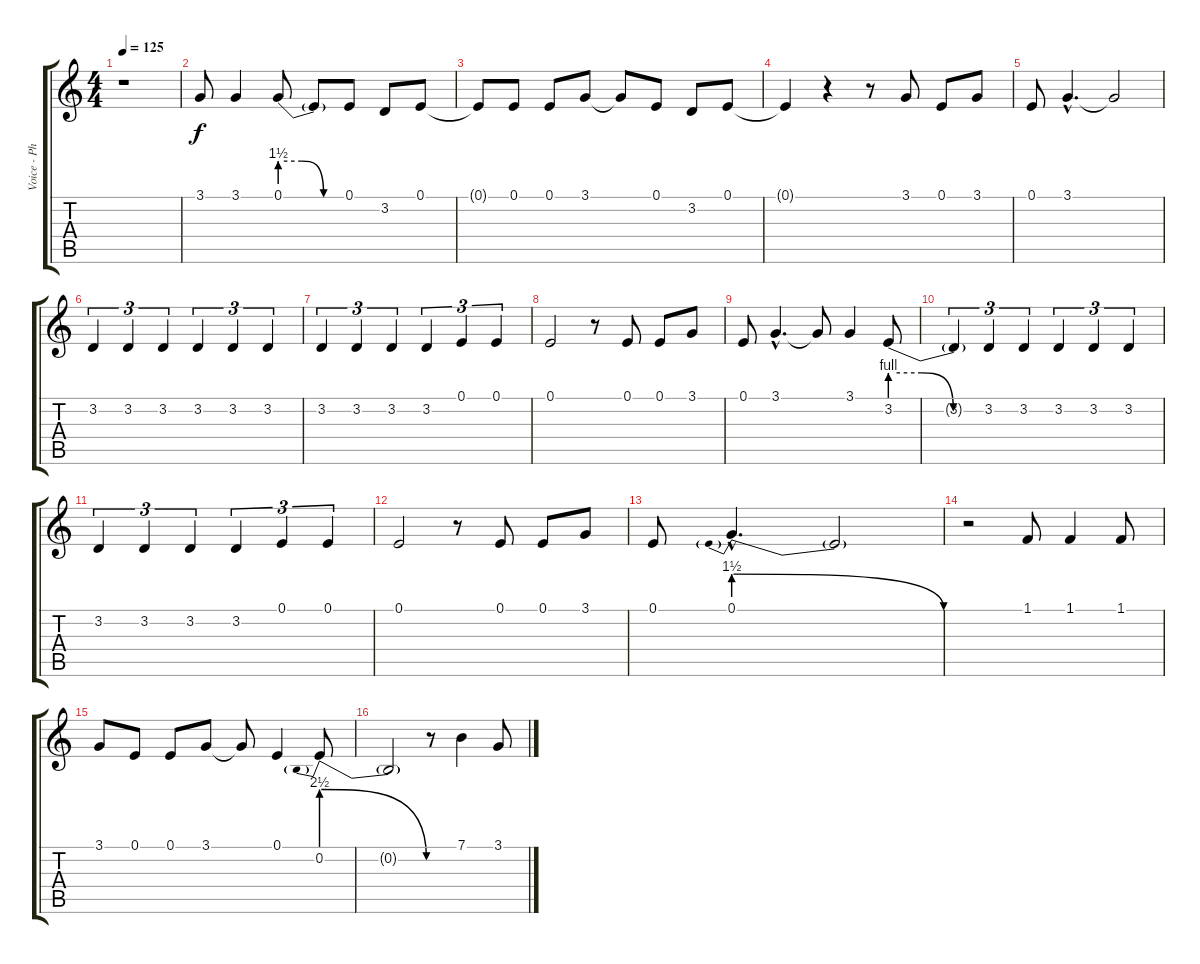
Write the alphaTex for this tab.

\track ("Voice - Phill" "Voice - Ph") {instrument lead2sawtooth}
\staff {score tabs}
\tuning (E4 B3 G3 D3 A2 E2) {hide}
\ts (4 4)
\tempo 125
\clef g2
\ks c
r.1{dy f} |
3.1.8 3.1.4 0.1{be (custom 0 6 20 6 40 0 60 0)}.8 0.1{t}.8 0.1.8 3.2.8 0.1.8 |
0.1{t}.8 0.1.8 0.1.8 3.1.8 3.1{t}.8 0.1.8 3.2.8 0.1.8 |
0.1{t}.4 r.4 r.8 3.1.8 0.1.8 3.1.8 |
0.1.8 3.1{hac}.4{d} 3.1{t}.2 |
3.2.4{tu (3 2)} 3.2.4{tu (3 2)} 3.2.4{tu (3 2)} 3.2.4{tu (3 2)} 3.2.4{tu (3 2)} 3.2.4{tu (3 2)} |
3.2.4{tu (3 2)} 3.2.4{tu (3 2)} 3.2.4{tu (3 2)} 3.2.4{tu (3 2)} 0.1.4{tu (3 2)} 0.1.4{tu (3 2)} |
0.1.2 r.8 0.1.8 0.1.8 3.1.8 |
0.1.8 3.1{hac}.4{d} 3.1{t}.8 3.1.4 3.2{be (custom 0 4 20 4 40 0 60 0)}.8 |
3.2{t}.4{tu (3 2)} 3.2.4{tu (3 2)} 3.2.4{tu (3 2)} 3.2.4{tu (3 2)} 3.2.4{tu (3 2)} 3.2.4{tu (3 2)} |
3.2.4{tu (3 2)} 3.2.4{tu (3 2)} 3.2.4{tu (3 2)} 3.2.4{tu (3 2)} 0.1.4{tu (3 2)} 0.1.4{tu (3 2)} |
0.1.2 r.8 0.1.8 0.1.8 3.1.8 |
0.1.8 0.1{be (prebendrelease 0 6 60 0) hac}.4{d} 0.1{t}.2 |
r.2 1.1.8 1.1.4 1.1.8 |
3.1.8 0.1.8 0.1.8 3.1.8 3.1{t}.8 0.1.4 0.2{be (prebendrelease 0 10 60 0)}.8 |
0.2{t}.2 r.8 7.1.4 3.1.8
